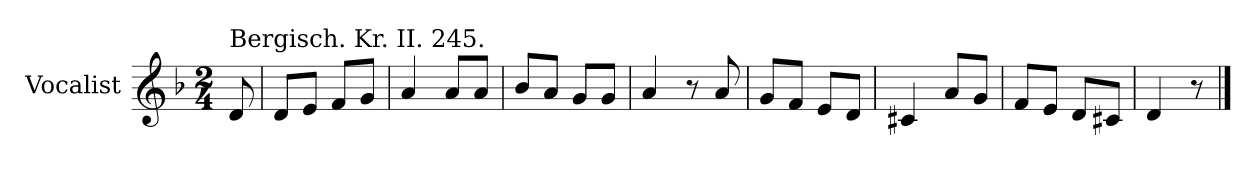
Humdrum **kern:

**kern
*part1
*staff1
*I"Vocalist
*k[b-]
*d:
*M2/4
=
!LO:TX:a:t=Bergisch. Kr. II. 245.
8d
=1
8dL
8eJ
8fL
8gJ
=2
4a
8aL
8aJ
=3
8b-/L
8aJ
8gL
8gJ
=4
4a
8r
8a
=5
8gL
8fJ
8eL
8dJ
=6
4c#X
8aL
8gJ
=7
8fL
8eJ
8dL
8c#XJ
=8
4d
8r
==
*-
